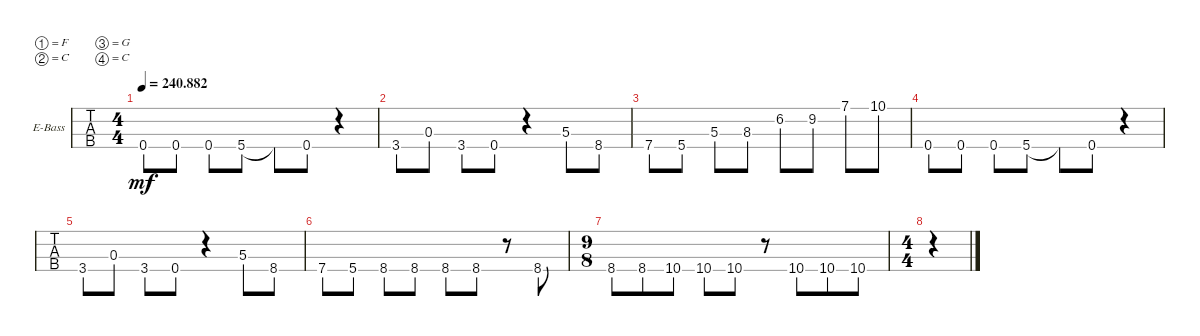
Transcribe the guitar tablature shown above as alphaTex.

\bracketExtendMode groupsimilarinstruments
\firstSystemTrackNameOrientation horizontal
\otherSystemsTrackNameOrientation horizontal
\track ("Electric Bass" "E-Bass") {instrument electricbassfinger}
\staff {tabs}
\tuning (F2 C2 G1 C1)
\ts (4 4)
\tempo
240.882
\accidentals auto
\clef f4
\ottava regular
\simile none
\ks c
0.4.8{dy mf} 0.4.8 0.4.8 5.4.8 5.4{t}.8 0.4.8 r.4 |
3.4.8 0.3.8 3.4.8 0.4.8 r.4 5.3.8 8.4.8 |
7.4.8 5.4.8 5.3.8 8.3.8 6.2.8 9.2.8 7.1.8 10.1.8 |
0.4.8 0.4.8 0.4.8 5.4.8 5.4{t}.8 0.4.8 r.4 |
3.4.8 0.3.8 3.4.8 0.4.8 r.4 5.3.8 8.4.8 |
7.4.8 5.4.8 8.4.8 8.4.8 8.4.8 8.4.8 r.8 8.4.8 |
\ts (9 8)
8.4.8 8.4.8 10.4.8 10.4.8 10.4.8 r.8 10.4.8 10.4.8 10.4.8 |
\ts (4 4)
